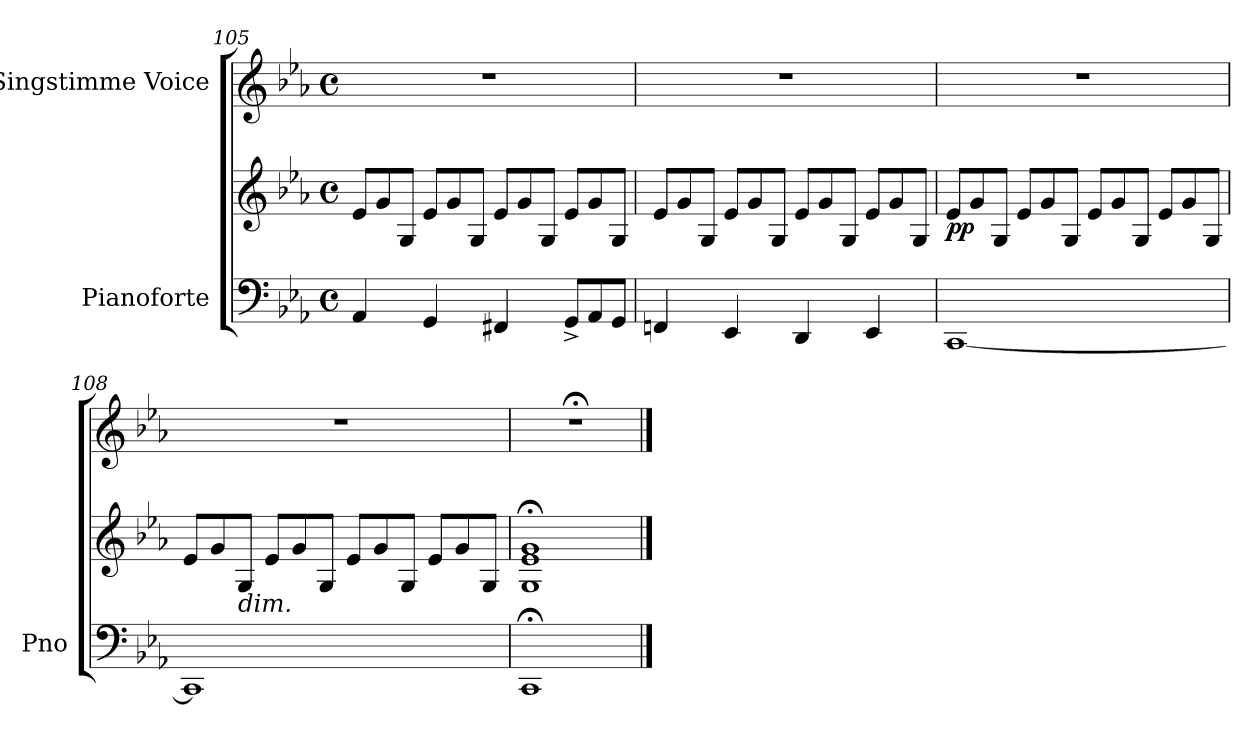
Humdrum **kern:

**kern	**kern	**dynam	**kern
*part2	*part2	*part2	*part1
*staff3	*staff2	*staff2/3	*staff1
*I"Pianoforte	*	*	*I"Singstimme Voice
*I'Pno	*	*	*
*clefF4	*clefG2	*	*clefG2
*k[b-e-a-]	*k[b-e-a-]	*	*k[b-e-a-]
*M4/4	*M4/4	*	*M4/4
*met(c)	*met(c)	*	*met(c)
*	*Xtuplet	*	*
=105	=105	=105	=105
4AA-/	12e-/L	.	1r
.	12g/	.	.
.	12G/J	.	.
4GG/	12e-/L	.	.
.	12g/	.	.
.	12G/J	.	.
4FF#X/	12e-/L	.	.
.	12g/	.	.
.	12G/J	.	.
*Xtuplet	*	*	*
12GG^/L	12e-/L	.	.
12AA-/	12g/	.	.
12GG/J	12G/J	.	.
!!LO:LB:g=z
=106	=106	=106	=106
4FFn/	12e-/L	.	1r
.	12g/	.	.
.	12G/J	.	.
4EE-/	12e-/L	.	.
.	12g/	.	.
.	12G/J	.	.
4DD/	12e-/L	.	.
.	12g/	.	.
.	12G/J	.	.
4EE-/	12e-/L	.	.
.	12g/	.	.
.	12G/J	.	.
=107	=107	=107	=107
!	!	!LO:DY:b	!
[1CC	12e-/L	pp	1r
.	12g/	.	.
.	12G/J	.	.
.	12e-/L	.	.
.	12g/	.	.
.	12G/J	.	.
.	12e-/L	.	.
.	12g/	.	.
.	12G/J	.	.
.	12e-/L	.	.
.	12g/	.	.
.	12G/J	.	.
=108	=108	=108	=108
1CC]	12e-/L	.	1r
.	12g/	.	.
!	!LO:TX:b:i:t=dim.	!	!
.	12G/J	.	.
.	12e-/L	.	.
.	12g/	.	.
.	12G/J	.	.
.	12e-/L	.	.
.	12g/	.	.
.	12G/J	.	.
.	12e-/L	.	.
.	12g/	.	.
.	12G/J	.	.
=109	=109	=109	=109
1CC;<	1G;< 1e-;< 1g;<	.	1r;<
==	==	==	==
*-	*-	*-	*-
